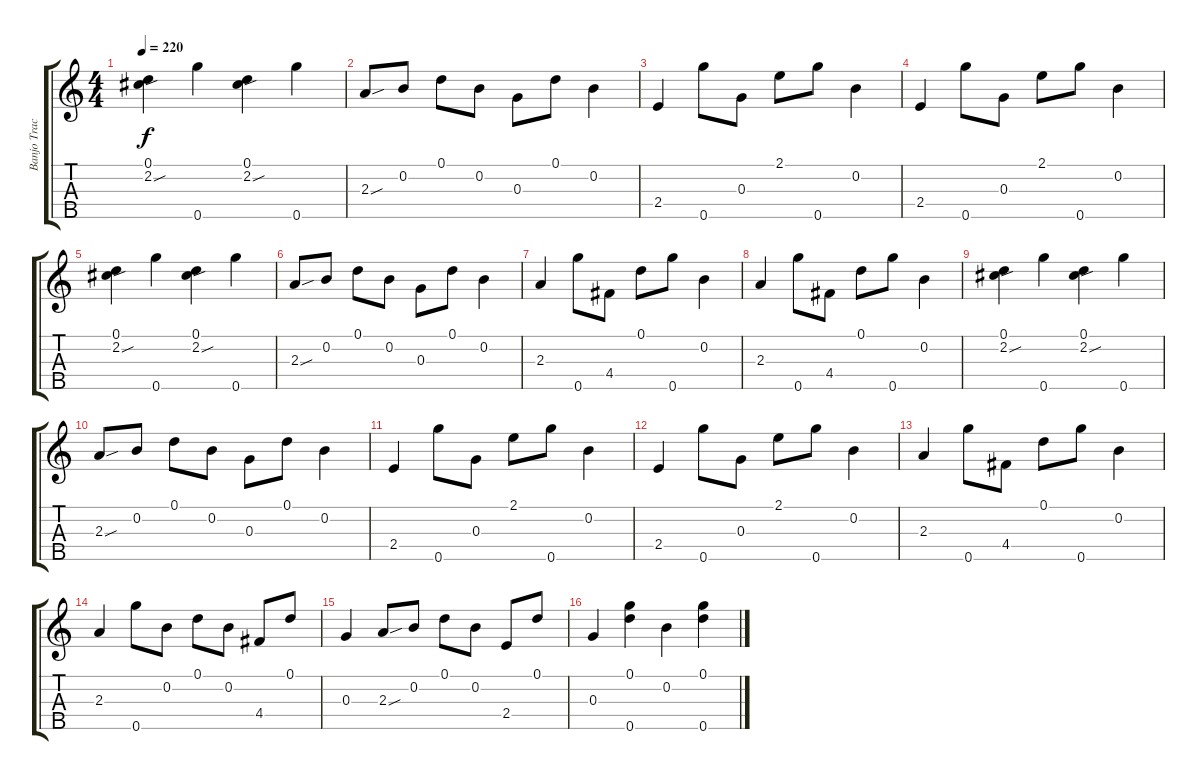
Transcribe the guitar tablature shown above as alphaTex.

\track ("Banjo Track" "Banjo Trac") {instrument banjo}
\staff {score tabs}
\tuning (D4 B3 G3 D3 G4) {hide}
\displaytranspose 12
\ts (4 4)
\tempo 220
\clef g2
\ks c
(0.1 2.2{sou}).4{dy f instrument banjo} 0.5.4 (0.1 2.2{sou}).4 0.5.4 |
2.3{sou}.8 0.2.8 0.1.8 0.2.8 0.3.8 0.1.8 0.2.4 |
2.4.4 0.5.8 0.3.8 2.1.8 0.5.8 0.2.4 |
2.4.4 0.5.8 0.3.8 2.1.8 0.5.8 0.2.4 |
(0.1 2.2{sou}).4 0.5.4 (0.1 2.2{sou}).4 0.5.4 |
2.3{sou}.8 0.2.8 0.1.8 0.2.8 0.3.8 0.1.8 0.2.4 |
2.3.4 0.5.8 4.4.8 0.1.8 0.5.8 0.2.4 |
2.3.4 0.5.8 4.4.8 0.1.8 0.5.8 0.2.4 |
(0.1 2.2{sou}).4 0.5.4 (0.1 2.2{sou}).4 0.5.4 |
2.3{sou}.8 0.2.8 0.1.8 0.2.8 0.3.8 0.1.8 0.2.4 |
2.4.4 0.5.8 0.3.8 2.1.8 0.5.8 0.2.4 |
2.4.4 0.5.8 0.3.8 2.1.8 0.5.8 0.2.4 |
2.3.4 0.5.8 4.4.8 0.1.8 0.5.8 0.2.4 |
2.3.4 0.5.8 0.2.8 0.1.8 0.2.8 4.4.8 0.1.8 |
0.3.4 2.3{sou}.8 0.2.8 0.1.8 0.2.8 2.4.8 0.1.8 |
0.3.4 (0.1 0.5).4 0.2.4 (0.1 0.5).4
